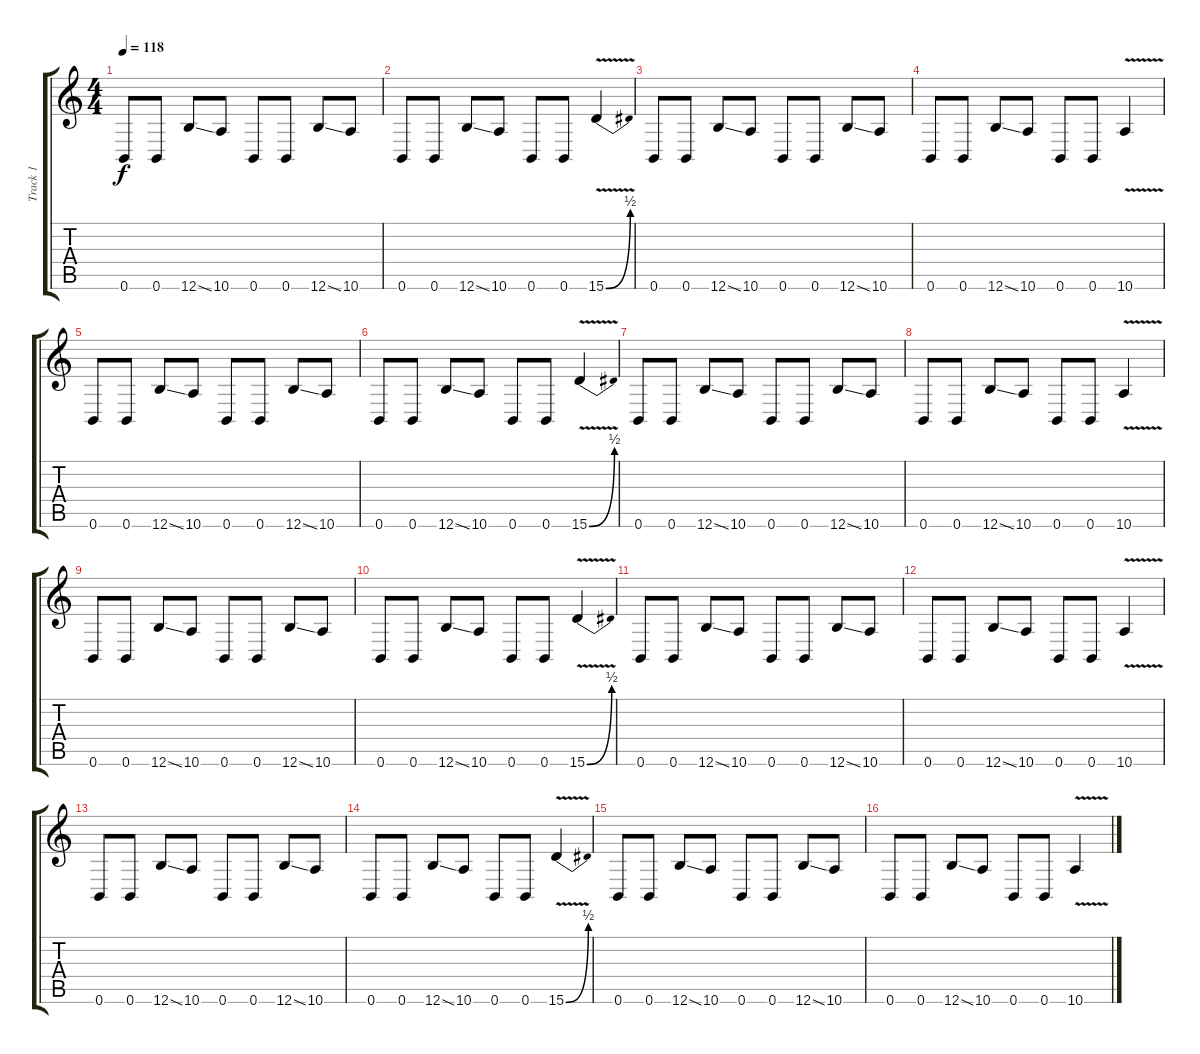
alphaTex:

\track ("Track 1" "Track 1") {instrument distortionguitar}
\staff {score tabs}
\tuning (Db4 Ab3 E3 B2 Gb2 B1) {hide}
\ts (4 4)
\tempo 118
\clef g2
\ks c
0.6.8{dy f} 0.6.8 12.6{ss}.8 10.6.8 0.6.8 0.6.8 12.6{ss}.8 10.6.8 |
0.6.8 0.6.8 12.6{ss}.8 10.6.8 0.6.8 0.6.8 15.6{be (bend 0 0 60 2) v}.4 |
0.6.8 0.6.8 12.6{ss}.8 10.6.8 0.6.8 0.6.8 12.6{ss}.8 10.6.8 |
0.6.8 0.6.8 12.6{ss}.8 10.6.8 0.6.8 0.6.8 10.6{v}.4 |
0.6.8 0.6.8 12.6{ss}.8 10.6.8 0.6.8 0.6.8 12.6{ss}.8 10.6.8 |
0.6.8 0.6.8 12.6{ss}.8 10.6.8 0.6.8 0.6.8 15.6{be (bend 0 0 60 2) v}.4 |
0.6.8 0.6.8 12.6{ss}.8 10.6.8 0.6.8 0.6.8 12.6{ss}.8 10.6.8 |
0.6.8 0.6.8 12.6{ss}.8 10.6.8 0.6.8 0.6.8 10.6{v}.4 |
0.6.8 0.6.8 12.6{ss}.8 10.6.8 0.6.8 0.6.8 12.6{ss}.8 10.6.8 |
0.6.8 0.6.8 12.6{ss}.8 10.6.8 0.6.8 0.6.8 15.6{be (bend 0 0 60 2) v}.4 |
0.6.8 0.6.8 12.6{ss}.8 10.6.8 0.6.8 0.6.8 12.6{ss}.8 10.6.8 |
0.6.8 0.6.8 12.6{ss}.8 10.6.8 0.6.8 0.6.8 10.6{v}.4 |
0.6.8 0.6.8 12.6{ss}.8 10.6.8 0.6.8 0.6.8 12.6{ss}.8 10.6.8 |
0.6.8 0.6.8 12.6{ss}.8 10.6.8 0.6.8 0.6.8 15.6{be (bend 0 0 60 2) v}.4 |
0.6.8 0.6.8 12.6{ss}.8 10.6.8 0.6.8 0.6.8 12.6{ss}.8 10.6.8 |
0.6.8 0.6.8 12.6{ss}.8 10.6.8 0.6.8 0.6.8 10.6{v}.4
